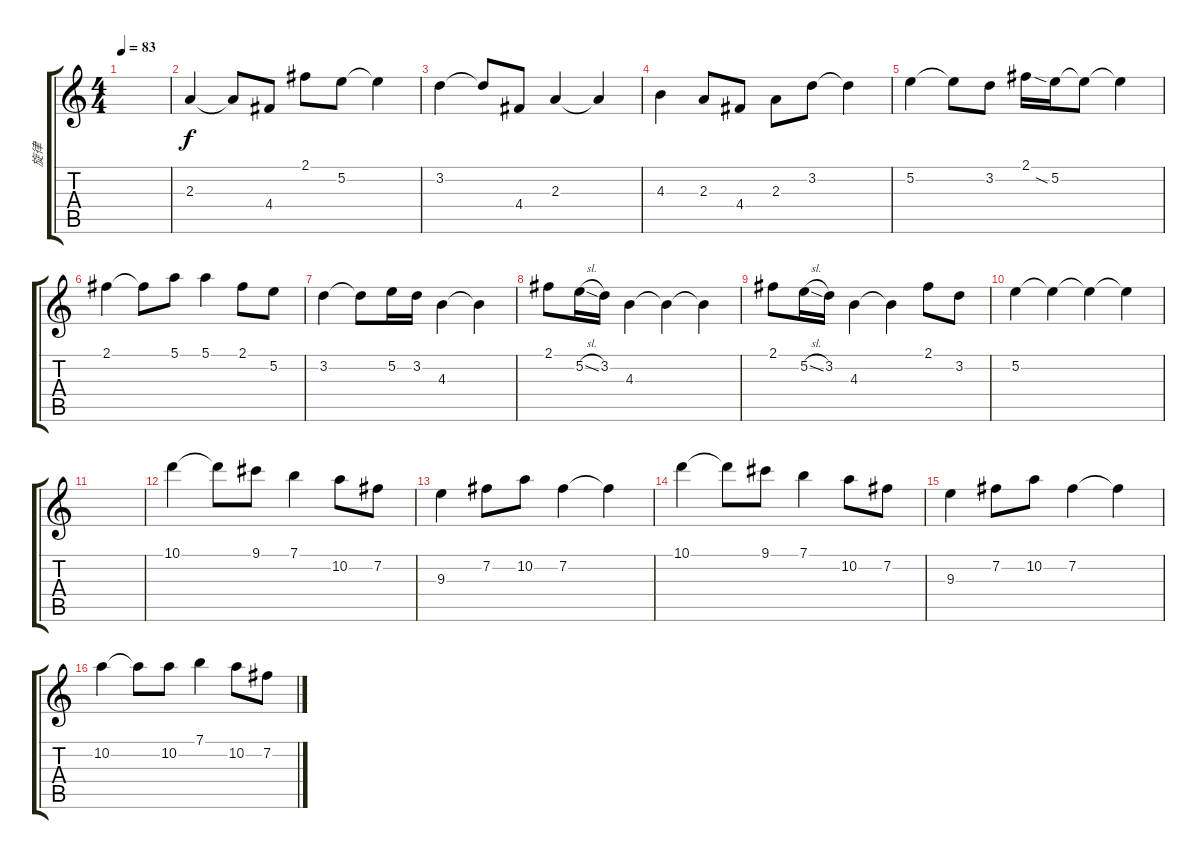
\track ("旋律" "旋律") {instrument acousticguitarnylon}
\staff {score tabs}
\tuning (E4 B3 G3 D3 A2 E2) {hide}
\ts (4 4)
\tempo 83
\clef g2
\ks c
|
2.3.4 2.3{t}.8 4.4.8 2.1.8 5.2.8 5.2{t}.4 |
3.2.4 3.2{t}.8 4.4.8 2.3.4 2.3{t}.4 |
4.3.4 2.3.8 4.4.8 2.3.8 3.2.8 3.2{t}.4 |
5.2.4 5.2{t}.8 3.2.8 2.1.16 5.2{sia}.16 5.2{t}.8 5.2{t}.4 |
2.1.4 2.1{t}.8 5.1.8 5.1.4 2.1.8 5.2.8 |
3.2.4 3.2{t}.8 5.2.16 3.2.16 4.3.4 4.3{t}.4 |
2.1.8 5.2{sl}.16 3.2.16 4.3.4 4.3{t}.4 4.3{t}.4 |
2.1.8 5.2{sl}.16 3.2.16 4.3.4 4.3{t}.4 2.1.8 3.2.8 |
5.2.4 5.2{t}.4 5.2{t}.4 5.2{t}.4 |
|
10.1.4 10.1{t}.8 9.1.8 7.1.4 10.2.8 7.2.8 |
9.3.4 7.2.8 10.2.8 7.2.4 7.2{t}.4 |
10.1.4 10.1{t}.8 9.1.8 7.1.4 10.2.8 7.2.8 |
9.3.4 7.2.8 10.2.8 7.2.4 7.2{t}.4 |
10.2.4 10.2{t}.8 10.2.8 7.1.4 10.2.8 7.2.8
